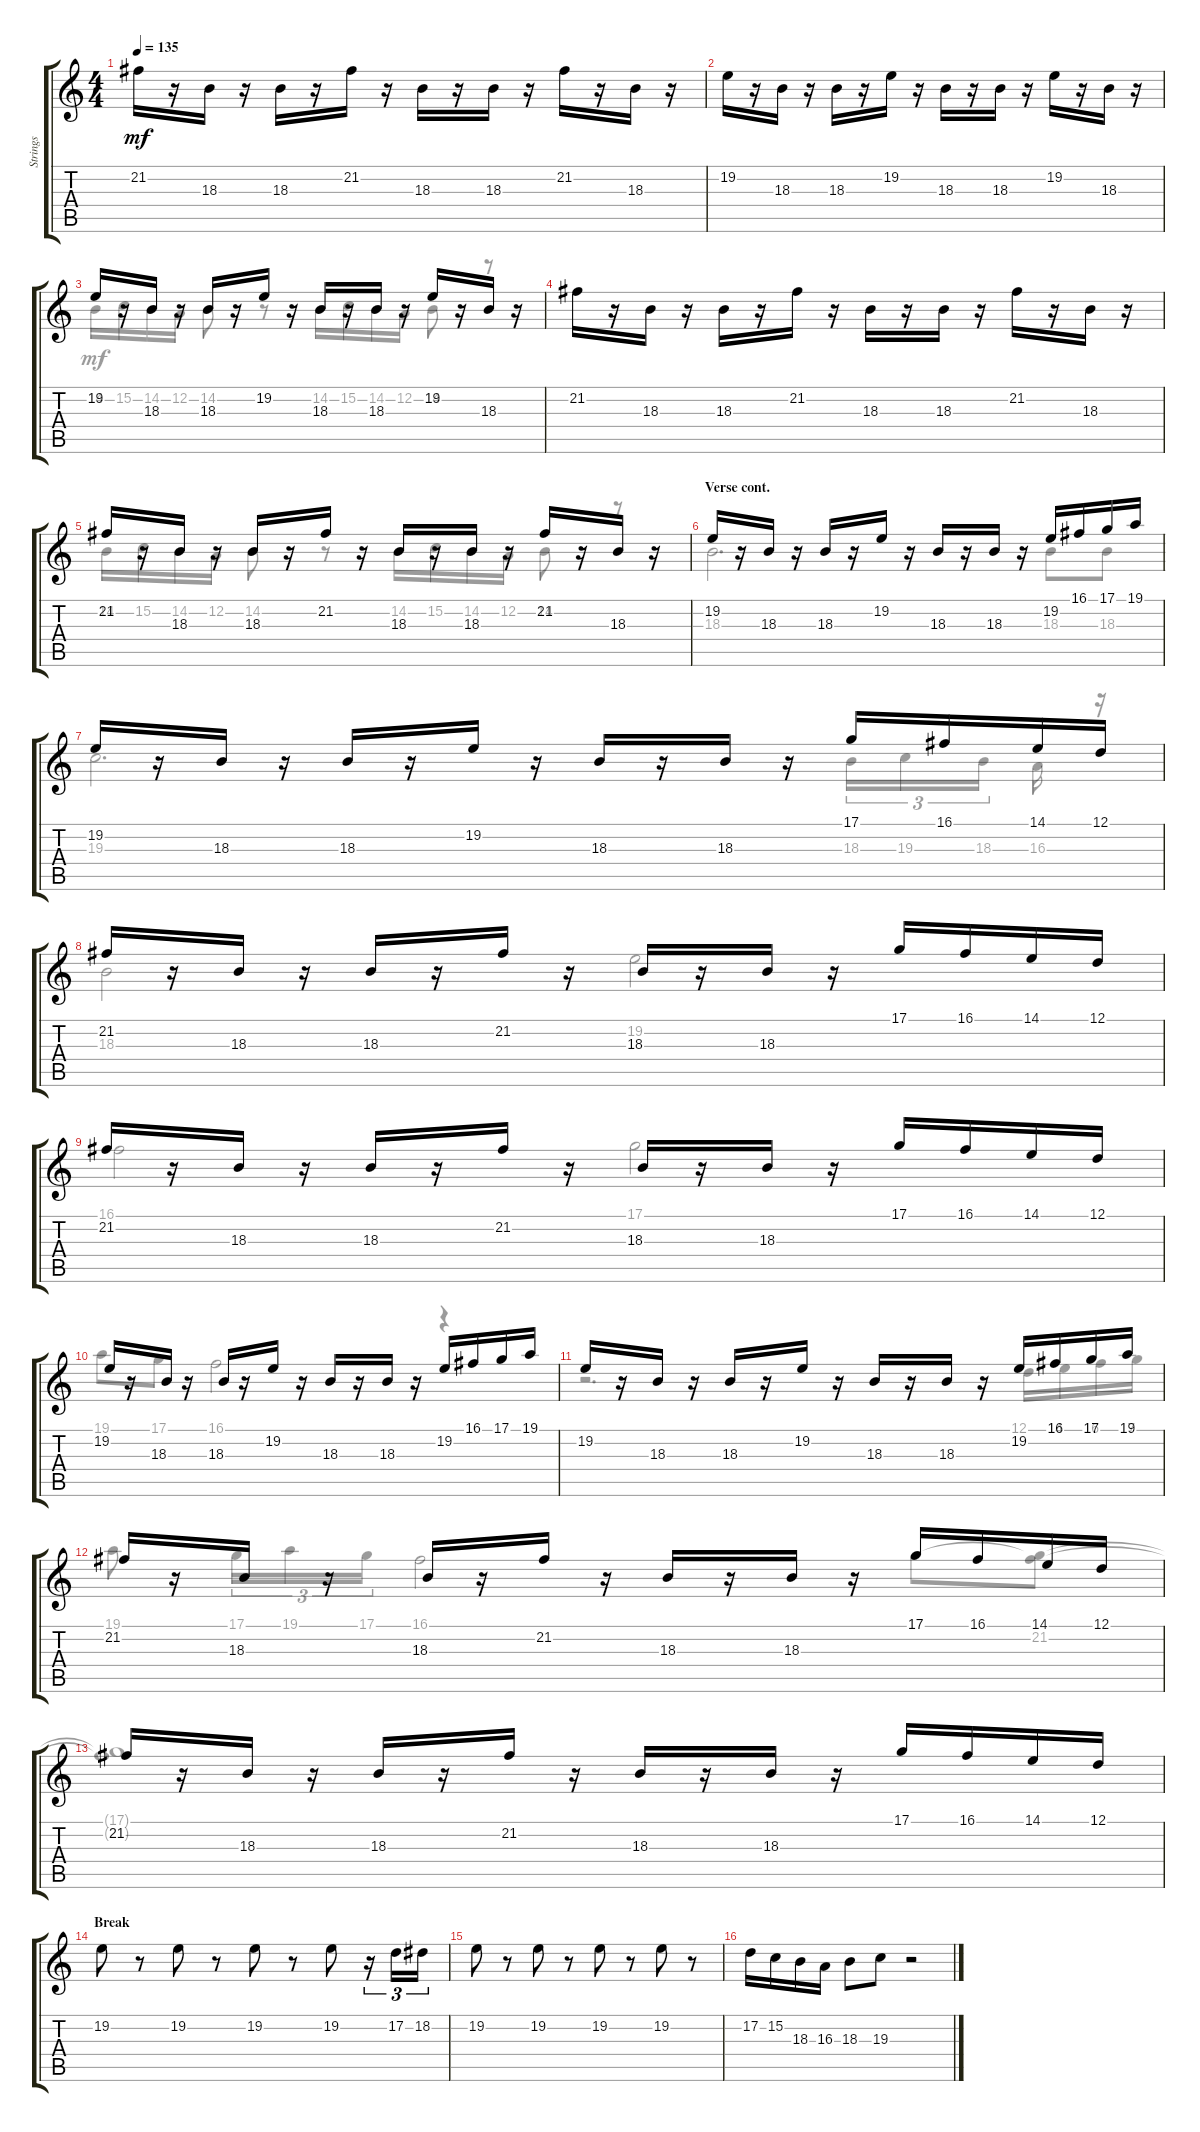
\track ("Strings" "Strings") {instrument violin}
\staff {score tabs}
\tuning (D4 A3 F3 C3 G2 C2) {hide}
\voice
\ts (4 4)
\tempo 135
\clef g2
\ks c
21.2.16{dy mf} r.16 18.3.16 r.16 18.3.16 r.16 21.2.16 r.16 18.3.16 r.16 18.3.16 r.16 21.2.16 r.16 18.3.16 r.16 |
19.2.16 r.16 18.3.16 r.16 18.3.16 r.16 19.2.16 r.16 18.3.16 r.16 18.3.16 r.16 19.2.16 r.16 18.3.16 r.16 |
19.2.16 r.16 18.3.16 r.16 18.3.16 r.16 19.2.16 r.16 18.3.16 r.16 18.3.16 r.16 19.2.16 r.16 18.3.16 r.16 |
21.2.16 r.16 18.3.16 r.16 18.3.16 r.16 21.2.16 r.16 18.3.16 r.16 18.3.16 r.16 21.2.16 r.16 18.3.16 r.16 |
21.2.16 r.16 18.3.16 r.16 18.3.16 r.16 21.2.16 r.16 18.3.16 r.16 18.3.16 r.16 21.2.16 r.16 18.3.16 r.16 |
\section ("" "Verse cont.")
19.2.16 r.16 18.3.16 r.16 18.3.16 r.16 19.2.16 r.16 18.3.16 r.16 18.3.16 r.16 19.2.16 16.1.16 17.1.16 19.1.16 |
19.2.16 r.16 18.3.16 r.16 18.3.16 r.16 19.2.16 r.16 18.3.16 r.16 18.3.16 r.16 17.1.16 16.1.16 14.1.16 12.1.16 |
21.2.16 r.16 18.3.16 r.16 18.3.16 r.16 21.2.16 r.16 18.3.16 r.16 18.3.16 r.16 17.1.16 16.1.16 14.1.16 12.1.16 |
21.2.16 r.16 18.3.16 r.16 18.3.16 r.16 21.2.16 r.16 18.3.16 r.16 18.3.16 r.16 17.1.16 16.1.16 14.1.16 12.1.16 |
19.2.16 r.16 18.3.16 r.16 18.3.16 r.16 19.2.16 r.16 18.3.16 r.16 18.3.16 r.16 19.2.16 16.1.16 17.1.16 19.1.16 |
19.2.16 r.16 18.3.16 r.16 18.3.16 r.16 19.2.16 r.16 18.3.16 r.16 18.3.16 r.16 19.2.16 16.1.16 17.1.16 19.1.16 |
21.2.16 r.16 18.3.16 r.16 18.3.16 r.16 21.2.16 r.16 18.3.16 r.16 18.3.16 r.16 17.1.16 16.1.16 14.1.16 12.1.16 |
21.2.16 r.16 18.3.16 r.16 18.3.16 r.16 21.2.16 r.16 18.3.16 r.16 18.3.16 r.16 17.1.16 16.1.16 14.1.16 12.1.16 |
\section ("" "Break")
19.2.8 r.8 19.2.8 r.8 19.2.8 r.8 19.2.8 r.16{tu (3 2)} 17.2.16{tu (3 2)} 18.2.16{tu (3 2)} |
19.2.8 r.8 19.2.8 r.8 19.2.8 r.8 19.2.8 r.8 |
17.2.16 15.2.16 18.3.16 16.3.16 18.3.8 19.3.8 r.2
\voice
\clef g2
\ottava regular
\simile none
\ks c
|
|
14.2.16 15.2.16 14.2.16 12.2.16 14.2.8 r.8 14.2.16 15.2.16 14.2.16 12.2.16 14.2.8 r.8 |
|
14.2.16 15.2.16 14.2.16 12.2.16 14.2.8 r.8 14.2.16 15.2.16 14.2.16 12.2.16 14.2.8 r.8 |
18.3.2{d} 18.3.8 18.3.8 |
19.3.2{d} 18.3.16{tu (3 2)} 19.3.16{tu (3 2)} 18.3.16{tu (3 2)} 16.3.16 r.16 |
18.3.2 19.2.2 |
16.1.2 17.1.2 |
19.1.8 17.1.8 16.1.2 r.4 |
r.2{d} 12.1.16 14.1.16 16.1.16 17.1.16 |
19.1.8 17.1.16{tu (3 2)} 19.1.16{tu (3 2)} 17.1.16{tu (3 2)} 16.1.2 17.1.8 (17.1{t} 21.2).8 |
(17.1{t} 21.2{t}).1 |
|
|
